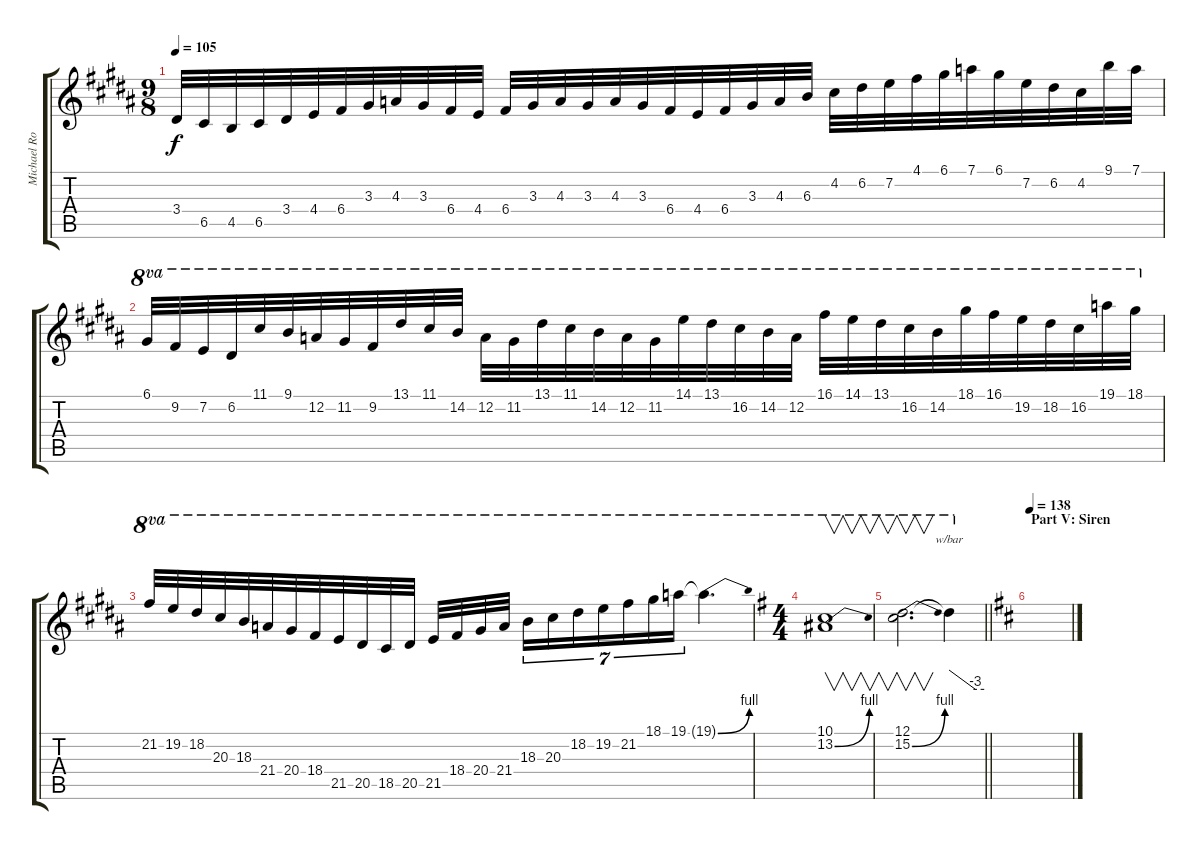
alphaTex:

\track ("Michael Romeo (lead guitar)" "Michael Ro") {instrument distortionguitar}
\staff {score tabs}
\tuning (D4 A3 F3 C3 G2 D2) {hide}
\ts (9 8)
\tempo 105
\clef g2
\ks b
3.4.32{dy f} 6.5.32 4.5.32 6.5.32 3.4.32 4.4.32 6.4.32 3.3.32 4.3.32 3.3.32 6.4.32 4.4.32 6.4.32 3.3.32 4.3.32 3.3.32 4.3.32 3.3.32 6.4.32 4.4.32 6.4.32 3.3.32 4.3.32 6.3.32 4.2.32 6.2.32 7.2.32 4.1.32 6.1.32 7.1.32 6.1.32 7.2.32 6.2.32 4.2.32 9.1.32 7.1.32 |
6.1.32{ot 8va} 9.2.32{ot 8va} 7.2.32{ot 8va} 6.2.32{ot 8va} 11.1.32{ot 8va} 9.1.32{ot 8va} 12.2.32{ot 8va} 11.2.32{ot 8va} 9.2.32{ot 8va} 13.1.32{ot 8va} 11.1.32{ot 8va} 14.2.32{ot 8va} 12.2.32{ot 8va} 11.2.32{ot 8va} 13.1.32{ot 8va} 11.1.32{ot 8va} 14.2.32{ot 8va} 12.2.32{ot 8va} 11.2.32{ot 8va} 14.1.32{ot 8va} 13.1.32{ot 8va} 16.2.32{ot 8va} 14.2.32{ot 8va} 12.2.32{ot 8va} 16.1.32{ot 8va} 14.1.32{ot 8va} 13.1.32{ot 8va} 16.2.32{ot 8va} 14.2.32{ot 8va} 18.1.32{ot 8va} 16.1.32{ot 8va} 19.2.32{ot 8va} 18.2.32{ot 8va} 16.2.32{ot 8va} 19.1.32{ot 8va} 18.1.32{ot 8va} |
21.2.32{ot 8va} 19.2.32{ot 8va} 18.2.32{ot 8va} 20.3.32{ot 8va} 18.3.32{ot 8va} 21.4.32{ot 8va} 20.4.32{ot 8va} 18.4.32{ot 8va} 21.5.32{ot 8va} 20.5.32{ot 8va} 18.5.32{ot 8va} 20.5.32{ot 8va} 21.5.32{ot 8va} 18.4.32{ot 8va} 20.4.32{ot 8va} 21.4.32{ot 8va beam splitsecondary} 18.3.16{tu (7 4) ot 8va} 20.3.16{tu (7 4) ot 8va} 18.2.16{tu (7 4) ot 8va} 19.2.16{tu (7 4) ot 8va} 21.2.16{tu (7 4) ot 8va} 18.1.16{tu (7 4) ot 8va} 19.1.16{tu (7 4) ot 8va} 19.1{be (bend 0 0 60 4) t}.4{d ot 8va} |
\ts (4 4)
\ks g
(10.1 13.2{be (bend 0 0 60 4)}).1{v ot 8va} |
\barLineRight lightlight
(12.1 15.2{be (bend 0 0 60 4)}).2{v d ot 8va} 12.1{t}.4{tbe (custom default 0 0 45 -12 60 -12) ot 8va} |
\section ("" "Part V: Siren")
\tempo 138
\ks bminor
